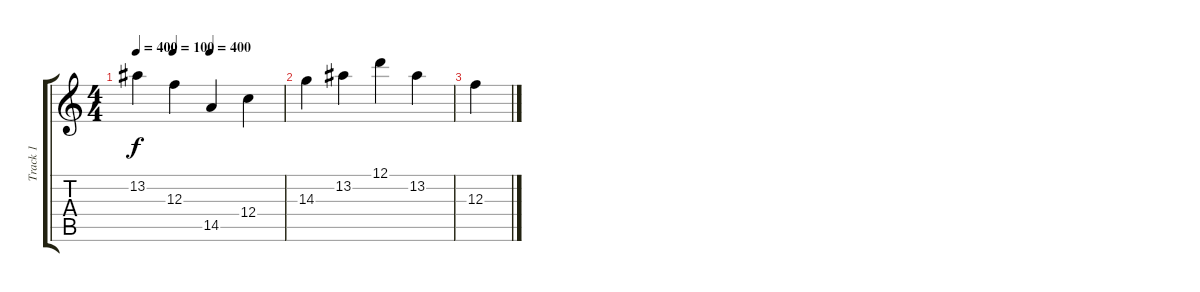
\track ("Track 1" "Track 1") {instrument overdrivenguitar}
\staff {score tabs}
\tuning (D4 A3 F3 C3 G2 C2) {hide}
\ts (4 4)
\tempo 400
\tempo (100 0.25)
\tempo (400 0.5)
\clef g2
\ks c
13.2.4{dy f} 12.3.4 14.5.4 12.4.4 |
14.3.4 13.2.4 12.1.4 13.2.4 |
12.3.4
